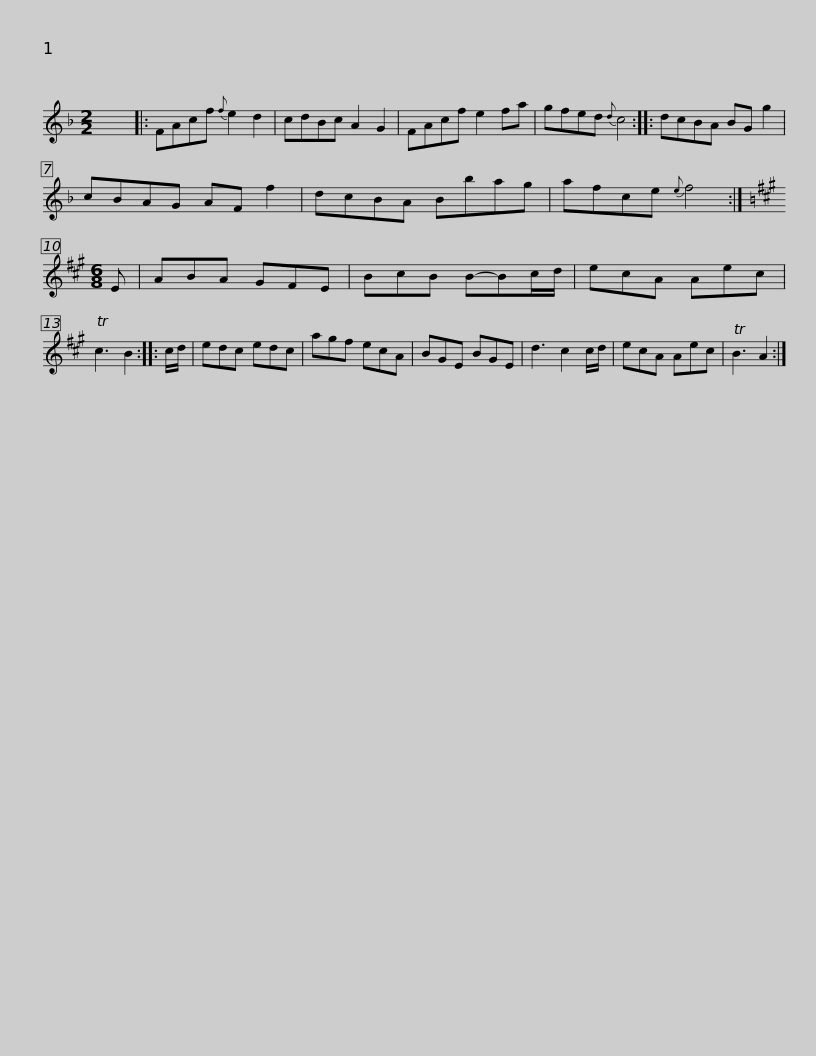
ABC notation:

X:1
L:1/8
M:2/2
I:linebreak $
K:F
V:1 treble
V:1
 x8 |: FAcf{f} e2 d2 | cdBc A2 G2 | FAcf e2 fa | gfed{d} c4 :: %5
 dcBA BG g2 | cBAG AF f2 |$ dcBA Bbag | afce{e} f4 :|[K:A][M:6/8] E | %10
 ABA GFE | BcB B-Bc/d/ | ecA Aec | Tc3 B2 :: c/d/ |$ %15
 edc edc | agf ecA | BGE BGE | d3 c2 c/d/ | ecA Aec | %20
 TB3 A2 :| %21
